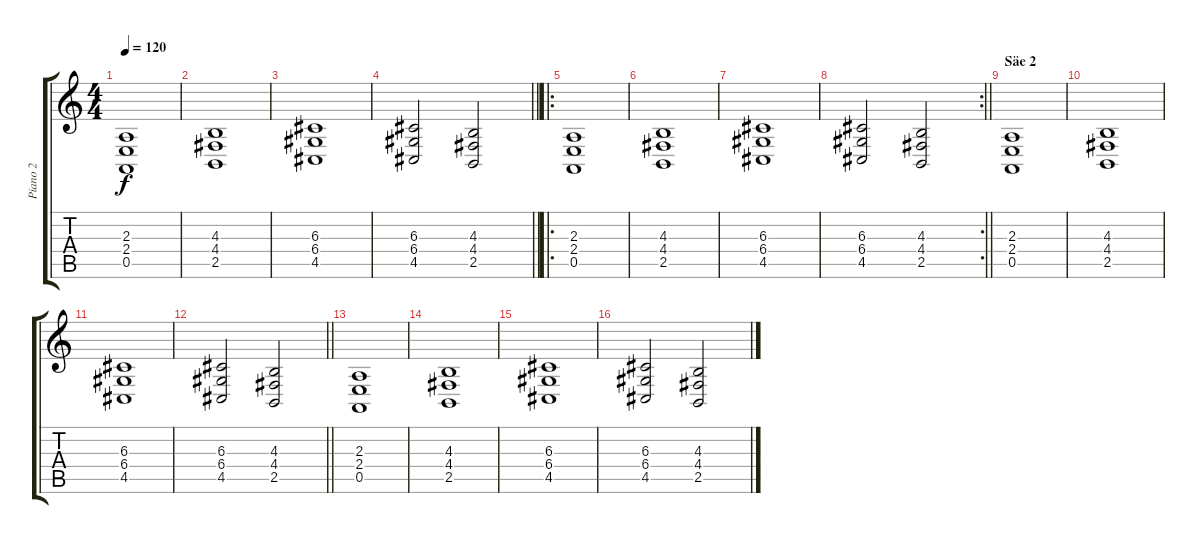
\track ("Piano 2" "Piano 2") {instrument brightacousticpiano}
\staff {score tabs}
\tuning (E4 B3 G3 D3 A2 E2) {hide}
\ts (4 4)
\tempo 120
\clef g2
\ks c
(2.3 2.4 0.5).1{dy f} |
(4.3 4.4 2.5).1 |
(6.3 6.4 4.5).1 |
\barLineRight lightlight
(6.3 6.4 4.5).2 (4.3 4.4 2.5).2 |
\ro
(2.3 2.4 0.5).1 |
(4.3 4.4 2.5).1 |
(6.3 6.4 4.5).1 |
\rc 2
\barLineRight lightlight
(6.3 6.4 4.5).2 (4.3 4.4 2.5).2 |
\section ("" "Säe 2")
(2.3 2.4 0.5).1 |
(4.3 4.4 2.5).1 |
(6.3 6.4 4.5).1 |
\barLineRight lightlight
(6.3 6.4 4.5).2 (4.3 4.4 2.5).2 |
(2.3 2.4 0.5).1 |
(4.3 4.4 2.5).1 |
(6.3 6.4 4.5).1 |
(6.3 6.4 4.5).2 (4.3 4.4 2.5).2
